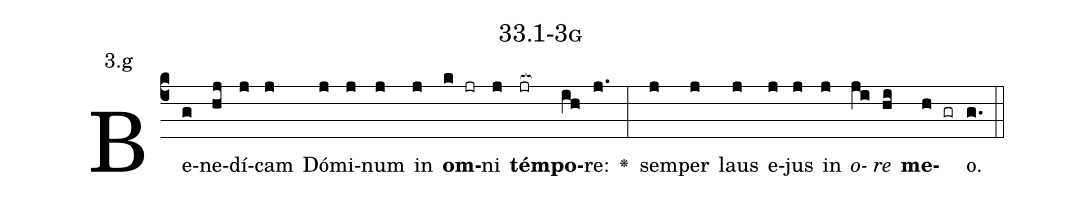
name: 33.1-3g;
annotation: 3.g;
%%
(c4)Be(g)ne(hj)dí(j)cam(j) Dó(j)mi(j)num(j) in(j) <b>om</b>(k jr)ni(j) <b>tém</b>(jr[ocb:1{])<b>po</b>(ih[ocb:0}])re:(j.) <v>\greheightstar</v>(:) sem(j)per(j) laus(j) e(j)jus(j) in(j) <i>o</i>(ji)<i>re</i>(hi) <b>me</b>(h gr)o.(g.) (::)


%E(j) u(j) o(ji) u(hi) a(h) e.(g.) (::)
